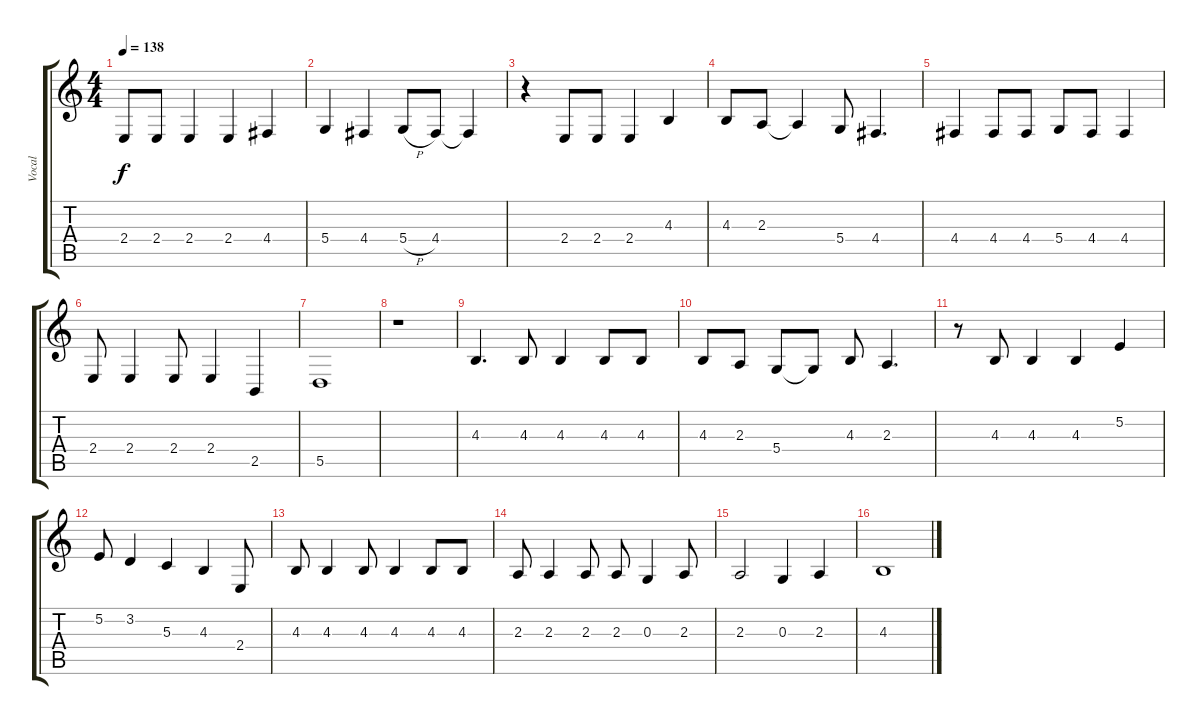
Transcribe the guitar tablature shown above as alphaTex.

\track ("Vocal" "Vocal") {instrument flute}
\staff {score tabs}
\tuning (E4 B3 G3 D3 A2 E2) {hide}
\ts (4 4)
\tempo 138
\clef g2
\ks c
2.4.8{dy f} 2.4.8 2.4.4 2.4.4 4.4.4 |
5.4.4 4.4.4 5.4{h}.8 4.4.8 4.4{t}.4 |
r.4 2.4.8 2.4.8 2.4.4 4.3.4 |
4.3.8 2.3.8 2.3{t}.4 5.4.8 4.4.4{d} |
4.4.4 4.4.8 4.4.8 5.4.8 4.4.8 4.4.4 |
2.4.8 2.4.4 2.4.8 2.4.4 2.5.4 |
5.5.1 |
r.1 |
4.3.4{d} 4.3.8 4.3.4 4.3.8 4.3.8 |
4.3.8 2.3.8 5.4.8 5.4{t}.8 4.3.8 2.3.4{d} |
r.8 4.3.8 4.3.4 4.3.4 5.2.4 |
5.2.8 3.2.4 5.3.4 4.3.4 2.4.8 |
4.3.8 4.3.4 4.3.8 4.3.4 4.3.8 4.3.8 |
2.3.8 2.3.4 2.3.8 2.3.8 0.3.4 2.3.8 |
2.3.2 0.3.4 2.3.4 |
4.3.1
